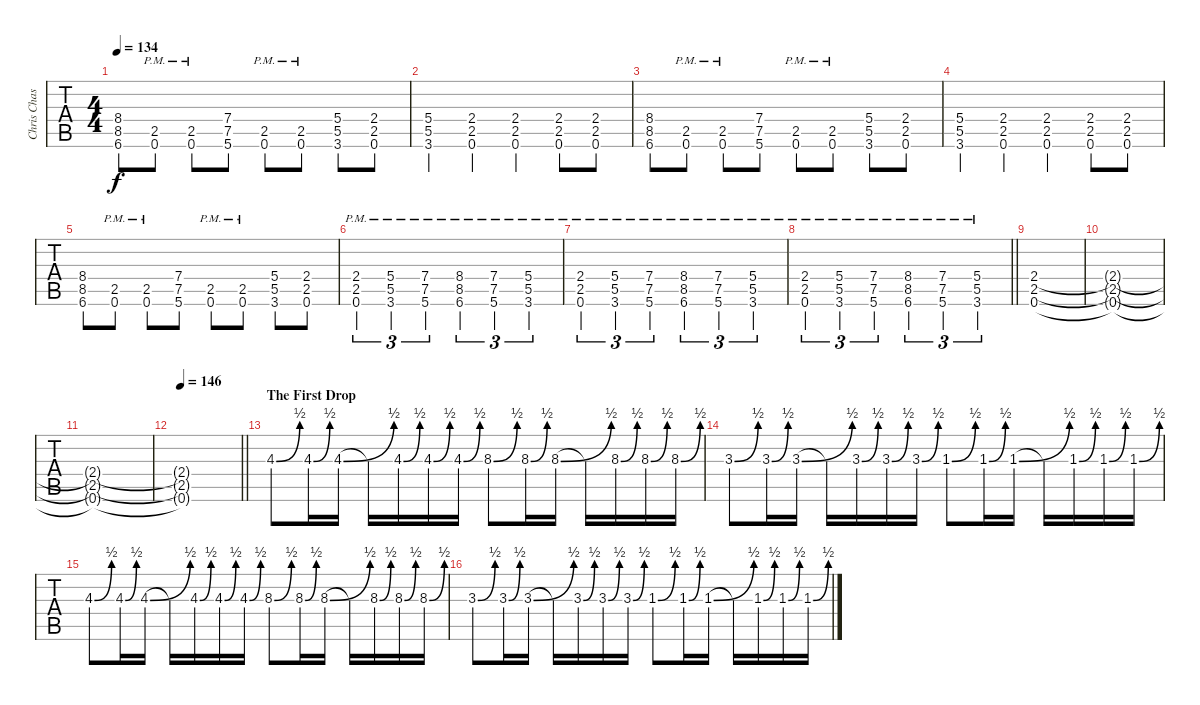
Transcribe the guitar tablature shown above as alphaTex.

\track ("Chris Chasse - Guitar Two" "Chris Chas") {instrument distortionguitar}
\staff {tabs}
\tuning (Eb4 Bb3 Gb3 Db3 Ab2 Eb2) {hide}
\ts (4 4)
\tempo 134
\clef g2
\ks c
(8.4 8.5 6.6).8{dy f} (2.5{pm} 0.6{pm}).8 (2.5{pm} 0.6{pm}).8 (7.4 7.5 5.6).8 (2.5{pm} 0.6{pm}).8 (2.5{pm} 0.6{pm}).8 (5.4 5.5 3.6).8 (2.4 2.5 0.6).8 |
(5.4 5.5 3.6).4 (2.4 2.5 0.6).4 (2.4 2.5 0.6).4 (2.4 2.5 0.6).8 (2.4 2.5 0.6).8 |
(8.4 8.5 6.6).8 (2.5{pm} 0.6{pm}).8 (2.5{pm} 0.6{pm}).8 (7.4 7.5 5.6).8 (2.5{pm} 0.6{pm}).8 (2.5{pm} 0.6{pm}).8 (5.4 5.5 3.6).8 (2.4 2.5 0.6).8 |
(5.4 5.5 3.6).4 (2.4 2.5 0.6).4 (2.4 2.5 0.6).4 (2.4 2.5 0.6).8 (2.4 2.5 0.6).8 |
(8.4 8.5 6.6).8 (2.5{pm} 0.6{pm}).8 (2.5{pm} 0.6{pm}).8 (7.4 7.5 5.6).8 (2.5{pm} 0.6{pm}).8 (2.5{pm} 0.6{pm}).8 (5.4 5.5 3.6).8 (2.4 2.5 0.6).8 |
(2.4{pm} 2.5{pm} 0.6{pm}).4{tu (3 2)} (5.4{pm} 5.5{pm} 3.6{pm}).4{tu (3 2)} (7.4{pm} 7.5{pm} 5.6{pm}).4{tu (3 2)} (8.4{pm} 8.5{pm} 6.6{pm}).4{tu (3 2)} (7.4{pm} 7.5{pm} 5.6{pm}).4{tu (3 2)} (5.4{pm} 5.5{pm} 3.6{pm}).4{tu (3 2)} |
(2.4{pm} 2.5{pm} 0.6{pm}).4{tu (3 2)} (5.4{pm} 5.5{pm} 3.6{pm}).4{tu (3 2)} (7.4{pm} 7.5{pm} 5.6{pm}).4{tu (3 2)} (8.4{pm} 8.5{pm} 6.6{pm}).4{tu (3 2)} (7.4{pm} 7.5{pm} 5.6{pm}).4{tu (3 2)} (5.4{pm} 5.5{pm} 3.6{pm}).4{tu (3 2)} |
\barLineRight lightlight
(2.4{pm} 2.5{pm} 0.6{pm}).4{tu (3 2)} (5.4{pm} 5.5{pm} 3.6{pm}).4{tu (3 2)} (7.4{pm} 7.5{pm} 5.6{pm}).4{tu (3 2)} (8.4{pm} 8.5{pm} 6.6{pm}).4{tu (3 2)} (7.4{pm} 7.5{pm} 5.6{pm}).4{tu (3 2)} (5.4{pm} 5.5{pm} 3.6{pm}).4{tu (3 2)} |
(2.4 2.5 0.6).1{volume 0} |
(2.4{t} 2.5{t} 0.6{t}).1 |
(2.4{t} 2.5{t} 0.6{t}).1 |
\tempo 146
\barLineRight lightlight
(2.4{t} 2.5{t} 0.6{t}).1 |
\section ("" "The First Drop")
4.3{be (bend 0 0 60 2)}.8{volume 11} 4.3{be (bend 0 0 60 2)}.16 4.3{be (bend 0 0 60 2)}.16 4.3{t}.16 4.3{be (bend 0 0 60 2)}.16 4.3{be (bend 0 0 60 2)}.16 4.3{be (bend 0 0 60 2)}.16 8.3{be (bend 0 0 60 2)}.8 8.3{be (bend 0 0 60 2)}.16 8.3{be (bend 0 0 60 2)}.16 8.3{t}.16 8.3{be (bend 0 0 60 2)}.16 8.3{be (bend 0 0 60 2)}.16 8.3{be (bend 0 0 60 2)}.16 |
3.3{be (bend 0 0 60 2)}.8 3.3{be (bend 0 0 60 2)}.16 3.3{be (bend 0 0 60 2)}.16 3.3{t}.16 3.3{be (bend 0 0 60 2)}.16 3.3{be (bend 0 0 60 2)}.16 3.3{be (bend 0 0 60 2)}.16 1.3{be (bend 0 0 60 2)}.8 1.3{be (bend 0 0 60 2)}.16 1.3{be (bend 0 0 60 2)}.16 1.3{t}.16 1.3{be (bend 0 0 60 2)}.16 1.3{be (bend 0 0 60 2)}.16 1.3{be (bend 0 0 60 2)}.16 |
4.3{be (bend 0 0 60 2)}.8 4.3{be (bend 0 0 60 2)}.16 4.3{be (bend 0 0 60 2)}.16 4.3{t}.16 4.3{be (bend 0 0 60 2)}.16 4.3{be (bend 0 0 60 2)}.16 4.3{be (bend 0 0 60 2)}.16 8.3{be (bend 0 0 60 2)}.8 8.3{be (bend 0 0 60 2)}.16 8.3{be (bend 0 0 60 2)}.16 8.3{t}.16 8.3{be (bend 0 0 60 2)}.16 8.3{be (bend 0 0 60 2)}.16 8.3{be (bend 0 0 60 2)}.16 |
3.3{be (bend 0 0 60 2)}.8 3.3{be (bend 0 0 60 2)}.16 3.3{be (bend 0 0 60 2)}.16 3.3{t}.16 3.3{be (bend 0 0 60 2)}.16 3.3{be (bend 0 0 60 2)}.16 3.3{be (bend 0 0 60 2)}.16 1.3{be (bend 0 0 60 2)}.8 1.3{be (bend 0 0 60 2)}.16 1.3{be (bend 0 0 60 2)}.16 1.3{t}.16 1.3{be (bend 0 0 60 2)}.16 1.3{be (bend 0 0 60 2)}.16 1.3{be (bend 0 0 60 2)}.16
